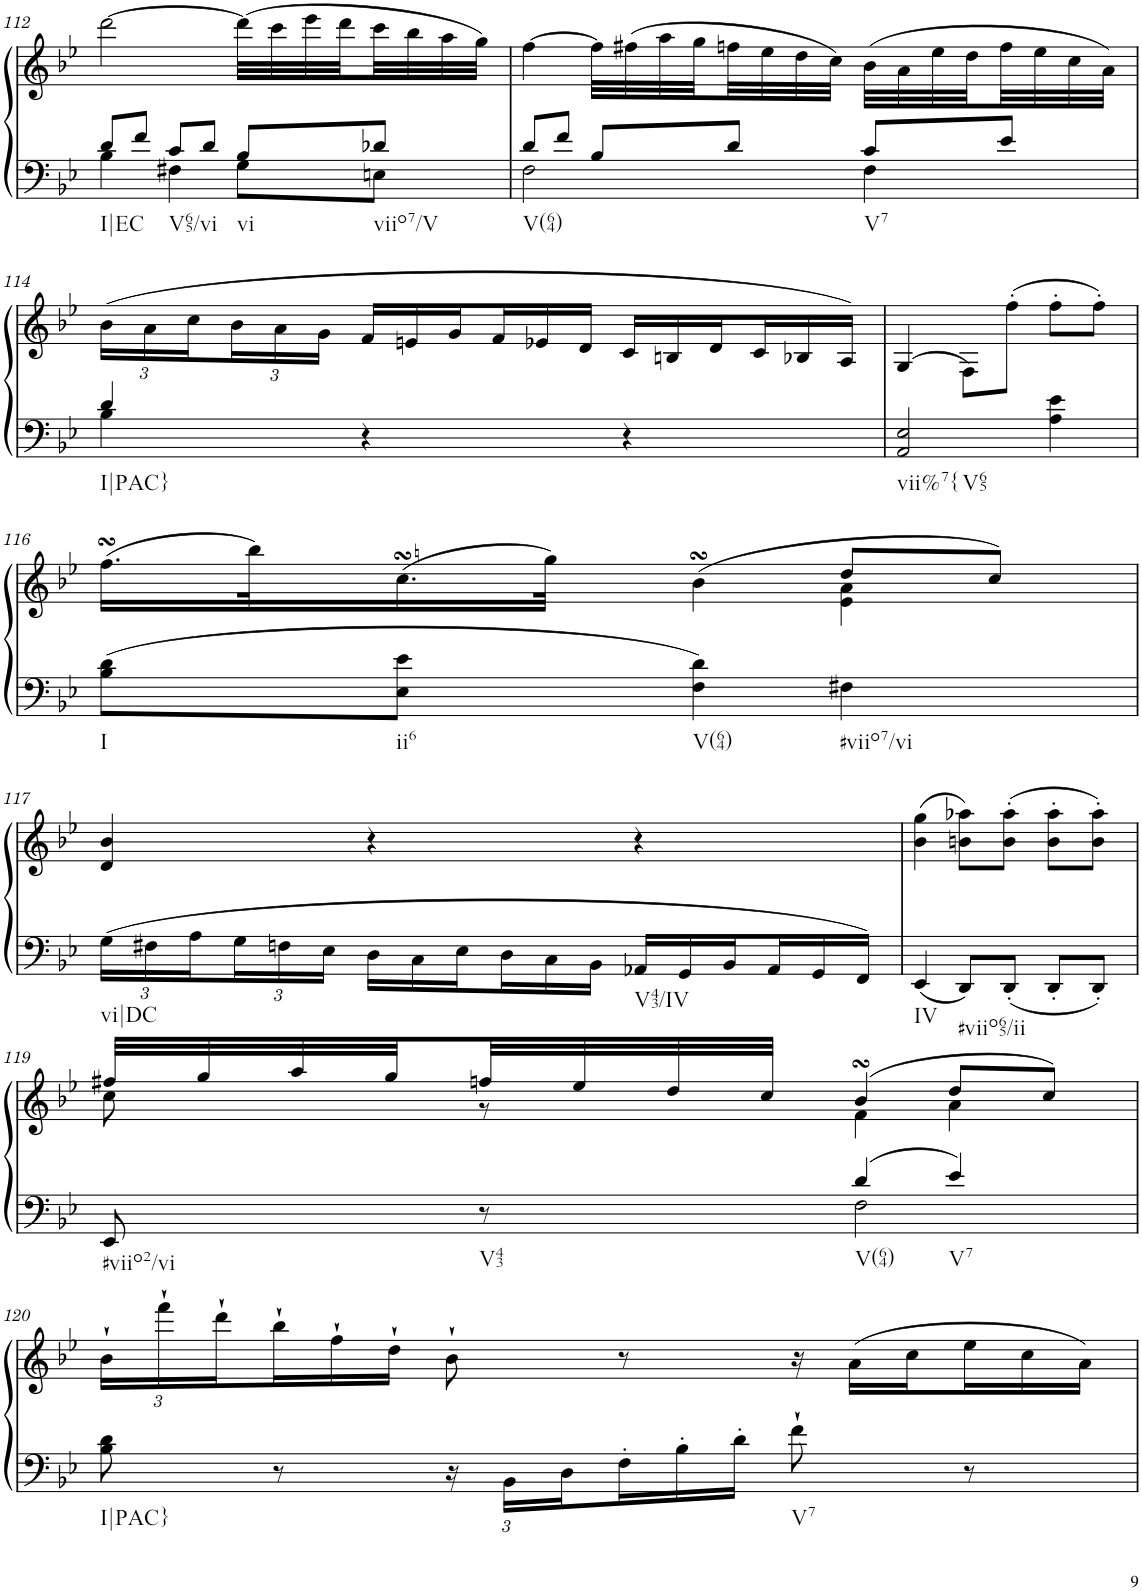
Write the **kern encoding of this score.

**kern	**kern
*part1	*part1
*staff2	*staff1
*I"unbenannt2	*
!!LO:PB:g=z
*clefF4	*clefG2
*k[b-e-]	*k[b-e-]
*M3/4	*M3/4
=112	=112
*^	*
!LO:TX:b:t=I|EC	!	!
8d/L	4B-\	[2ddd\
8f/J	.	.
!LO:TX:b:t=V65/vi	!	!
8c/L	4F#X\	.
8d/J	.	.
!LO:TX:b:t=vi	!	!
8B-/L	8G\L	(32ddd\LLL]
.	.	32ccc\
.	.	32eee-\
.	.	32ddd\
!LO:TX:b:t=viio7/V	!	!
8d-X/J	8En\J	32ccc\
.	.	32bb-\
.	.	32aa\
.	.	32gg\JJJ)
=113	=113	=113
!LO:TX:b:t=V(64)	!	!
8d/L	2F\	[4ff\
8f/J	.	.
8B-/L	.	32ff\LLL]
.	.	(32ff#X\
.	.	32aa\
.	.	32gg\
8d/J	.	32ffn\
.	.	32ee-\
.	.	32dd\
.	.	32cc\JJJ)
!LO:TX:b:t=V7	!	!
8c/L	4F\	(32b-\LLL
.	.	32a\
.	.	32ee-\
.	.	32dd\
8e-/J	.	32ff\
.	.	32ee-\
.	.	32cc\
.	.	32a\JJJ)
!!LO:LB:g=z
=114	=114	=114
*	*	*Xbrackettup
!LO:TX:b:t=I|PAC}	!	!
4d/	4B-\	(24b-\LL
.	.	24a\
.	.	24cc\
.	.	24b-\
.	.	24a\
.	.	24g\JJ
*	*	*Xtuplet
4r	2ryy	24f/LL
.	.	24en/
.	.	24g/
.	.	24f/
.	.	24e-X/
.	.	24d/JJ
4r	.	24c/LL
.	.	24Bn/
.	.	24d/
.	.	24c/
.	.	24B-X/
.	.	24A/JJ)
*v	*v	*
=115	=115
!LO:TX:b:t=vii%7{	!
!LO:TX:b:t=V65	!
2AA/ 2E-/	(4G/
.	8F\L)
.	(8ff'\J
4A\ 4e-\	8ff'\L
.	8ff'\J)
!!LO:LB:g=z
=116	=116
*	*^
!LO:TX:b:t=I	!	!
8B-\ 8d\L	(16.ffsSSS\LL	2ryy
.	32bb-\K)	.
!LO:TX:b:t=ii6	!	!
8E-\ 8e-\J	(16.ccsSSS\	.
.	32gg\JJk)	.
!LO:TX:b:t=V(64)	!	!
4F\ 4d\	(4b-sSSs\	.
!LO:TX:b:t=#viio7/vi	!	!
4F#X\	8dd/L	4e-\ 4a\
.	8cc/J)	.
*	*v	*v
!!LO:LB:g=z
=117	=117
*Xbrackettup	*
!LO:TX:b:t=vi|DC	!
24G\LL	4d/ 4b-/
24F#X\	.
24A\	.
24G\	.
24Fn\	.
24E-\JJ	.
*Xtuplet	*
24D\LL	4r
24C\	.
24E-\	.
24D\	.
24C\	.
24BB-\JJ	.
!LO:TX:b:t=V43/IV	!
24AA-X/LL	4r
24GG/	.
24BB-/	.
24AA-/	.
24GG/	.
24FF/JJ	.
=118	=118
!LO:TX:b:t=IV	!
4EE-/	(4b-\ 4gg\
!LO:TX:b:t=#viio65/ii	!
8DD/L	8bn\ 8aa-X\L)
8DD'/J	(8b\' 8aa-\'J
8DD'/L	8b\' 8aa-\'L
8DD'/J	8b\' 8aa-\'J)
!!LO:LB:g=z
=119	=119
*^	*^
!LO:TX:b:t=#viio2/vi	!	!	!
8EE-/	4ryy	32ff#X/LLL	8cc\
.	.	32gg/	.
.	.	32aa/	.
.	.	32gg/	.
!LO:TX:b:t=V43	!	!	!
8r	.	32ffn/	8r
.	.	32ee-/	.
.	.	32dd/	.
.	.	32cc/JJJ	.
!LO:TX:b:t=V(64)	!	!	!
4d/	2F\	(4b-sSSs/	4f\
!LO:TX:b:t=V7	!	!	!
4e-/	.	8dd/L	4a\
.	.	8cc/J)	.
*v	*v	*	*
*	*v	*v
!!LO:LB:g=z
=120	=120
*	*tuplet
!LO:TX:b:t=I|PAC}	!
8B-\ 8d\	24b-`\LL
.	24fff`\
.	24ddd`\
*	*Xtuplet
8r	24bb-`\
.	24ff`\
.	24dd`\JJ
*tuplet	*
24r	8b-`\
24BB-\LL	.
24D\	.
*Xtuplet	*
24F'\	8r
24B-'\	.
24d'\JJ	.
!LO:TX:b:t=V7	!
8f`\	24r
.	(24a\LL
.	24cc\
8r	24ee-\
.	24cc\
.	24a\JJ)
=	=
*-	*-
